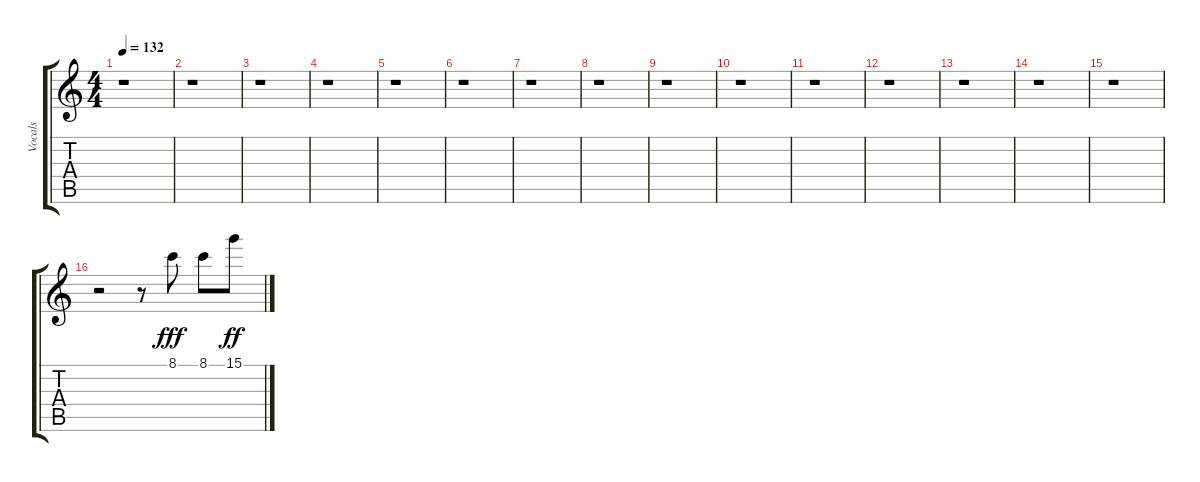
\track ("Vocals" "Vocals") {instrument overdrivenguitar}
\staff {score tabs}
\tuning (E4 B3 G3 D3 A2 E2) {hide}
\ts (4 4)
\tempo 132
\clef g2
\ks c
r.1{dy fff instrument overdrivenguitar} |
r.1 |
r.1 |
r.1 |
r.1 |
r.1 |
r.1 |
r.1 |
r.1 |
r.1 |
r.1 |
r.1 |
r.1 |
r.1 |
r.1 |
r.2 r.8 8.1.8 8.1.8 15.1.8{dy ff}
